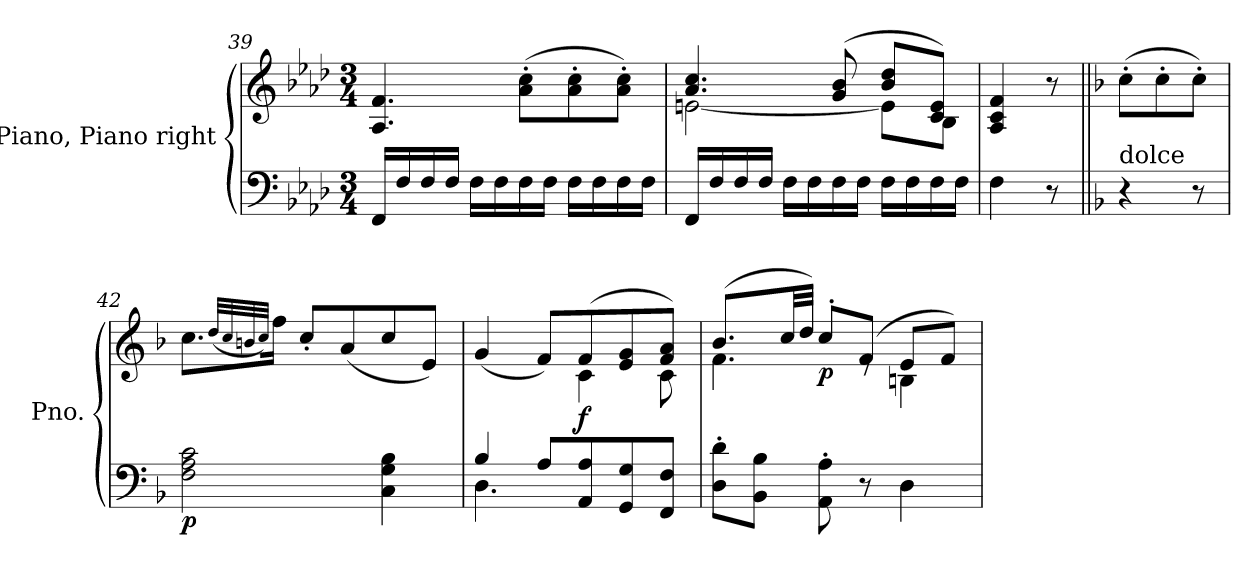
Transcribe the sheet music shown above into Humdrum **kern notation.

**kern	**kern	**dynam
*part1	*part1	*part1
*staff2	*staff1	*staff1/2
*I"Piano, Piano right	*	*
*I'Pno.	*	*
*clefF4	*clefG2	*
*k[b-e-a-d-]	*k[b-e-a-d-]	*
*M3/4	*M3/4	*
=39	=39	=39
16FF/LL	4.A-/ 4.f/	.
16F/	.	.
16F/	.	.
16F/JJ	.	.
16F\LL	.	.
16F\	.	.
16F\	(>8a-\' 8cc\'L	.
16F\JJ	.	.
16F\LL	8a-\' 8cc\'	.
16F\	.	.
16F\	8a-\' 8cc\'J)	.
16F\JJ	.	.
=40	=40	=40
*	*^	*
16FF/LL	4.a-/ 4.cc/	[2en\	.
16F/	.	.	.
16F/	.	.	.
16F/JJ	.	.	.
16F\LL	.	.	.
16F\	.	.	.
16F\	(>8g/ 8b-/	.	.
16F\JJ	.	.	.
16F\LL	8b-/ 8dd-/L	8e\L]	.
16F\	.	.	.
16F\	8c/ 8e/J)	8B-\J	.
16F\JJ	.	.	.
*	*v	*v	*
=41	=41	=41
4F\	4A-/ 4c/ 4f/	.
8r	8r	.
=41X4||	=41X4||	=41X4||
*k[b-]	*k[b-]	*
!LO:TX:a:t=dolce	!	!
4r	(>8cc'\L	.
.	8cc'\	.
8r	8cc'\J)	.
=42	=42	=42
!	!	!LO:DY:b=2
2F\ 2A\ 2c\	8.cc\L	p
.	(<32qdd/LLL	.
.	32qcc/	.
.	32qbn/	.
.	32qcc/JJJ)	.
.	16ff\Jk	.
.	8cc'/L	.
.	(<8a/	.
4C\ 4G\ 4B-\	8cc/	.
.	8e/J)	.
=43	=43	=43
*^	*^	*
4B-/	4.D\	(<4g/	4.ryy	.
8A/L	.	8f/L)	.	.
!	!	!	!	!LO:DY:b
8AA/ 8A/	4.ryy	(>8f/	4c\	f
8GG/ 8G/	.	8e/ 8g/	.	.
8FF/ 8F/J	.	8f/ 8a/J)	8c\	.
*v	*v	*	*	*
=44	=44	=44	=44
8D\' 8d\'L	(>8.b-/L	4.f\	.
8BB-\ 8B-\J	.	.	.
.	32cc/LL	.	.
.	32dd/JJJ)	.	.
!	!	!	!LO:DY:b
8AA\' 8A\'	8cc'/L	.	p
8r	(>8f/J	8re	.
4D\	4Bn\	8e/L	.
.	.	8f/J)	.
*	*v	*v	*
=	=	=
*-	*-	*-
